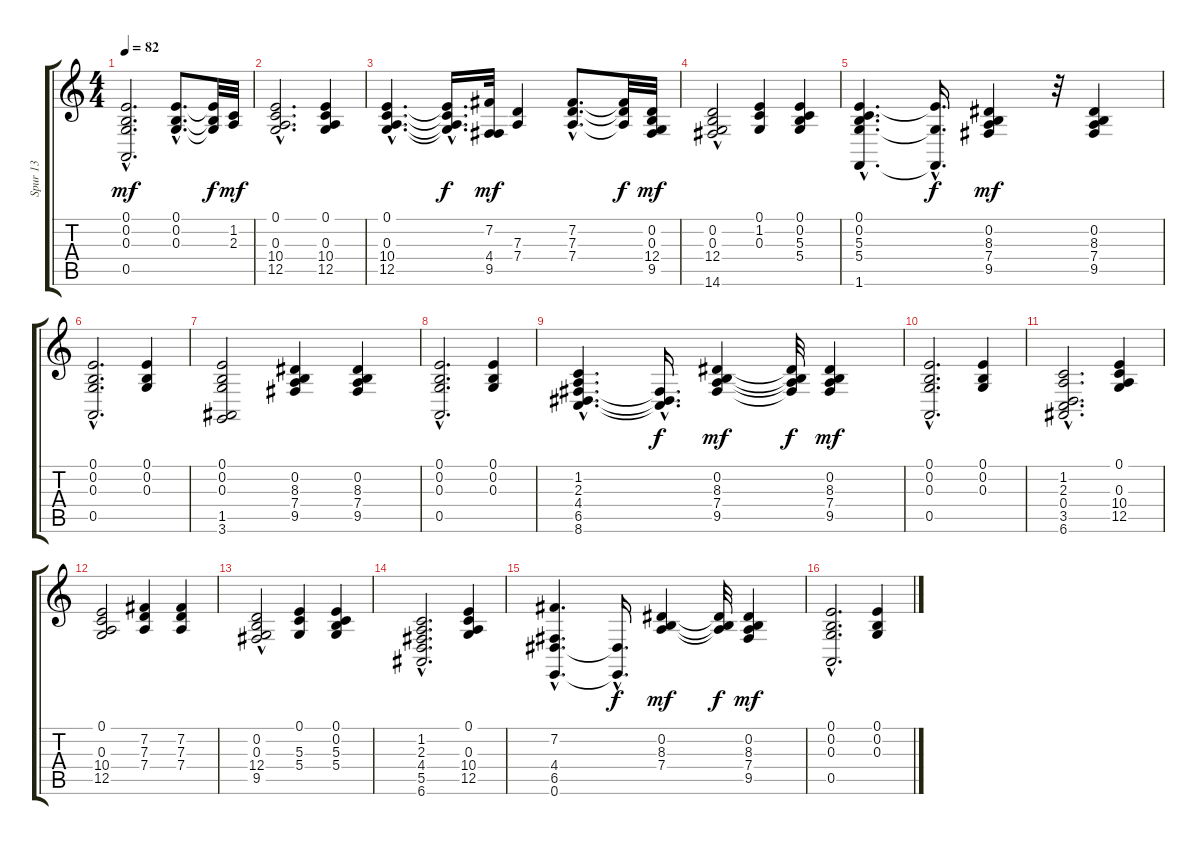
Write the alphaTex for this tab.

\track ("Spur 13" "Spur 13") {instrument electricpiano2}
\staff {score tabs}
\tuning (E4 B3 G3 D3 A2 E2) {hide}
\ts (4 4)
\tempo 82
\clef g2
\ks c
(0.1 0.2 0.3 0.5{hac}).2{d dy mf} (0.1{hac} 0.2{hac} 0.3{hac}).8{d} (0.1{t} 0.2{t} 0.3{t}).32{dy f} (1.2 2.3).32{dy mf} |
(0.1{hac} 0.3{hac} 10.4{hac} 12.5).2{d} (0.1 0.3 10.4 12.5).4 |
(0.1{hac} 0.3{hac} 10.4{hac} 12.5{hac}).4{d} (0.1{hac t} 0.3{hac t} 10.4{hac t} 12.5{hac t}).16{d dy f} (7.2 4.4 9.5).32{dy mf} (7.3 7.4).4 (7.2{hac} 7.3{hac} 7.4{hac}).8{d} (7.2{t} 7.3{t} 7.4{t}).32{dy f} (0.2 0.3 12.4 9.5).32{dy mf} |
(0.2{hac} 0.3 12.4 14.6).2 (0.1 1.2 0.3).4 (0.1 0.2 5.3 5.4).4 |
(0.1{hac} 0.2 5.3 5.4{hac} 1.6{hac}).4{d} (0.1{hac t} 5.4{hac t} 1.6{hac t}).16{d dy f} (0.2 8.3 7.4 9.5).4{dy mf} r.32 (0.2 8.3 7.4 9.5).4 |
(0.1 0.2 0.3 0.5{hac}).2{d} (0.1 0.2 0.3).4 |
(0.1 0.2 0.3 1.5 3.6).2 (0.2 8.3 7.4 9.5).4 (0.2 8.3 7.4 9.5).4 |
(0.1 0.2 0.3 0.5{hac}).2{d} (0.1 0.2 0.3).4 |
(1.2 2.3 4.4{hac} 6.5{hac} 8.6{hac}).4{d} (4.4{hac t} 6.5{hac t} 8.6{hac t}).16{d dy f} (0.2 8.3 7.4 9.5).4{dy mf} (0.2{t} 8.3{t} 7.4{t} 9.5{t}).32{dy f} (0.2 8.3 7.4 9.5).4{dy mf} |
(0.1 0.2 0.3 0.5{hac}).2{d} (0.1 0.2 0.3).4 |
(1.2 2.3 0.4 3.5 6.6{hac}).2{d} (0.1 0.3 10.4 12.5).4 |
(0.1 0.3 10.4 12.5).2 (7.2 7.3 7.4).4 (7.2 7.3 7.4).4 |
(0.2{hac} 0.3 12.4 9.5).2 (0.1 5.3 5.4).4 (0.1 0.2 5.3 5.4).4 |
(1.2{hac} 2.3{hac} 4.4{hac} 5.5{hac} 6.6{hac}).2{d} (0.1 0.3 10.4 12.5).4 |
(7.2 4.4 6.5{hac} 0.6{hac}).4{d} (6.5{hac t} 0.6{hac t}).16{d dy f} (0.2 8.3 7.4).4{dy mf} (0.2{t} 8.3{t} 7.4{t}).32{dy f} (0.2 8.3 7.4 9.5).4{dy mf} |
(0.1 0.2 0.3 0.5{hac}).2{d} (0.1 0.2 0.3).4
